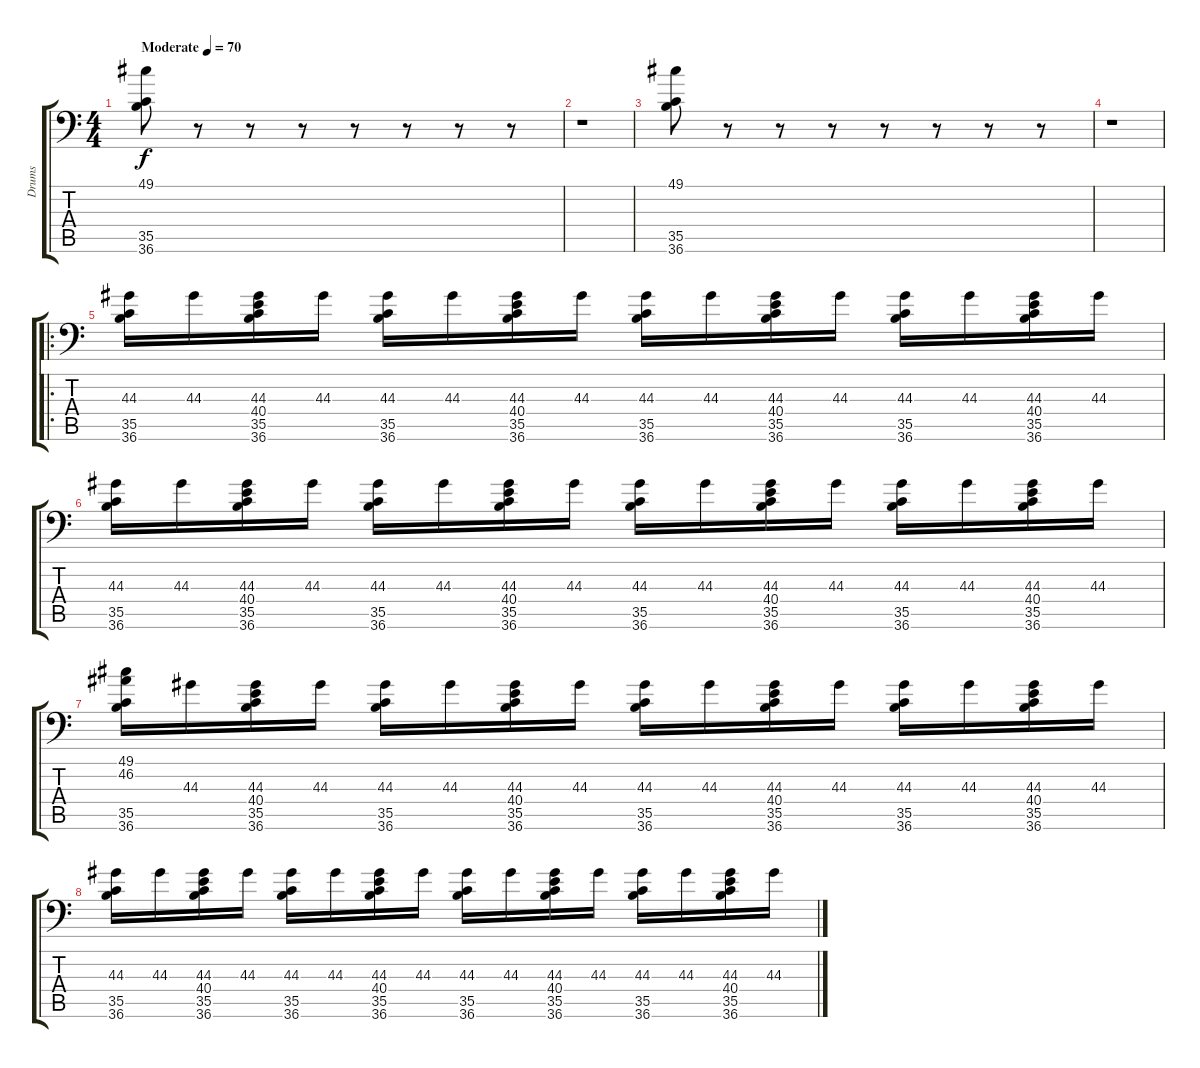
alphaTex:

\track ("Drums" "Drums") {instrument acousticgrandpiano}
\staff {score tabs}
\tuning (C-1 C-1 C-1 C-1 C-1 C-1) {hide}
\ts (4 4)
\tempo (70 "Moderate")
\clef f4
\ks c
(49.1 35.5 36.6).8{dy f instrument acousticgrandpiano} r.8 r.8 r.8 r.8 r.8 r.8 r.8 |
r.1 |
(49.1 35.5 36.6).8 r.8 r.8 r.8 r.8 r.8 r.8 r.8 |
r.1 |
\ro
(44.3 35.5 36.6).16 44.3.16 (44.3 40.4 35.5 36.6).16 44.3.16 (44.3 35.5 36.6).16 44.3.16 (44.3 40.4 35.5 36.6).16 44.3.16 (44.3 35.5 36.6).16 44.3.16 (44.3 40.4 35.5 36.6).16 44.3.16 (44.3 35.5 36.6).16 44.3.16 (44.3 40.4 35.5 36.6).16 44.3.16 |
(44.3 35.5 36.6).16 44.3.16 (44.3 40.4 35.5 36.6).16 44.3.16 (44.3 35.5 36.6).16 44.3.16 (44.3 40.4 35.5 36.6).16 44.3.16 (44.3 35.5 36.6).16 44.3.16 (44.3 40.4 35.5 36.6).16 44.3.16 (44.3 35.5 36.6).16 44.3.16 (44.3 40.4 35.5 36.6).16 44.3.16 |
(49.1 46.2 35.5 36.6).16 44.3.16 (44.3 40.4 35.5 36.6).16 44.3.16 (44.3 35.5 36.6).16 44.3.16 (44.3 40.4 35.5 36.6).16 44.3.16 (44.3 35.5 36.6).16 44.3.16 (44.3 40.4 35.5 36.6).16 44.3.16 (44.3 35.5 36.6).16 44.3.16 (44.3 40.4 35.5 36.6).16 44.3.16 |
(44.3 35.5 36.6).16 44.3.16 (44.3 40.4 35.5 36.6).16 44.3.16 (44.3 35.5 36.6).16 44.3.16 (44.3 40.4 35.5 36.6).16 44.3.16 (44.3 35.5 36.6).16 44.3.16 (44.3 40.4 35.5 36.6).16 44.3.16 (44.3 35.5 36.6).16 44.3.16 (44.3 40.4 35.5 36.6).16 44.3.16
